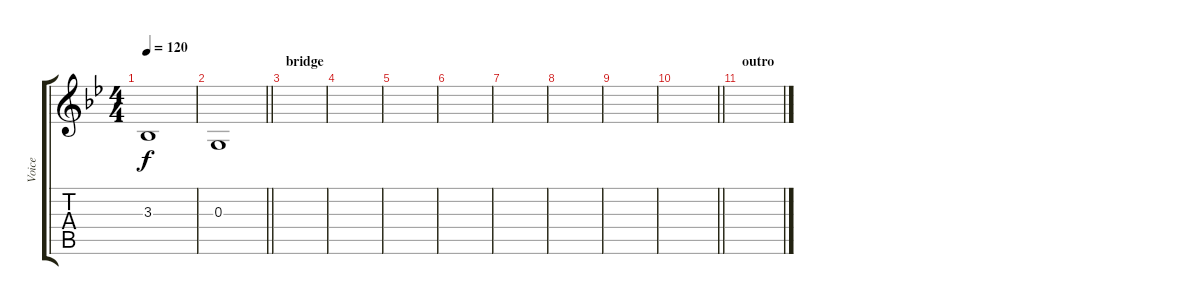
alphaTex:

\track ("Voice " "Voice ") {instrument baritonesax}
\staff {score tabs}
\tuning (E4 B3 G3 D3 A2 E2) {hide}
\ts (4 4)
\tempo 120
\clef g2
\ks gminor
3.3.1{dy f} |
\barLineRight lightlight
0.3.1 |
\section ("" "bridge")
|
|
|
|
|
|
|
\barLineRight lightlight
|
\section ("" "outro")
